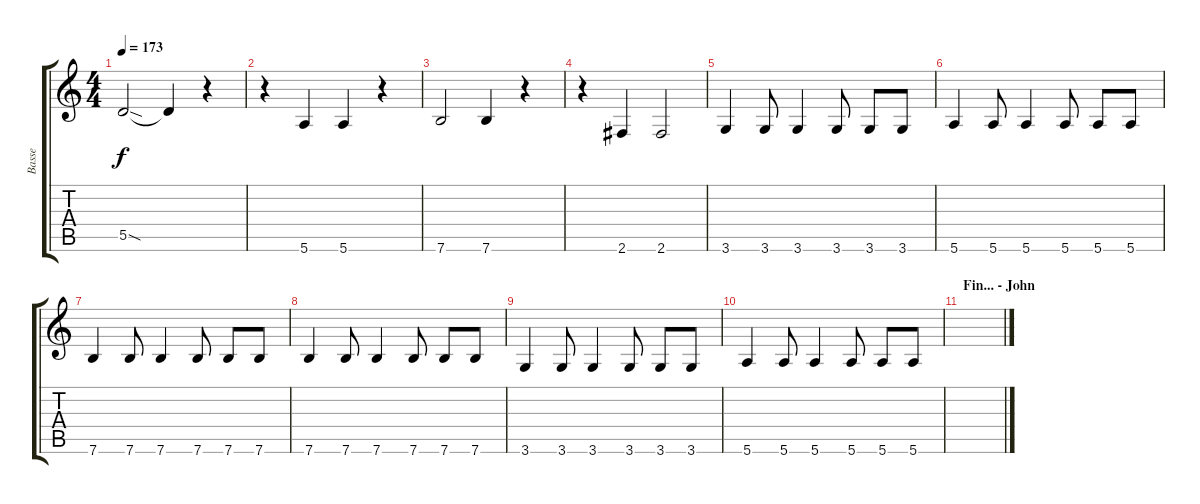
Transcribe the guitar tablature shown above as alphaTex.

\track ("Basse" "Basse") {instrument electricbassfinger}
\staff {score tabs}
\tuning (E4 B3 G3 D3 A2 E2) {hide}
\ts (4 4)
\tempo 173
\clef g2
\ks c
5.5{sod}.2{dy f} 5.5{t}.4 r.4 |
r.4 5.6.4 5.6.4 r.4 |
7.6.2 7.6.4 r.4 |
r.4 2.6.4 2.6.2 |
3.6.4 3.6.8 3.6.4 3.6.8 3.6.8 3.6.8 |
5.6.4 5.6.8 5.6.4 5.6.8 5.6.8 5.6.8 |
7.6.4 7.6.8 7.6.4 7.6.8 7.6.8 7.6.8 |
7.6.4 7.6.8 7.6.4 7.6.8 7.6.8 7.6.8 |
3.6.4 3.6.8 3.6.4 3.6.8 3.6.8 3.6.8 |
5.6.4 5.6.8 5.6.4 5.6.8 5.6.8 5.6.8 |
\section ("" "Fin... - John")
